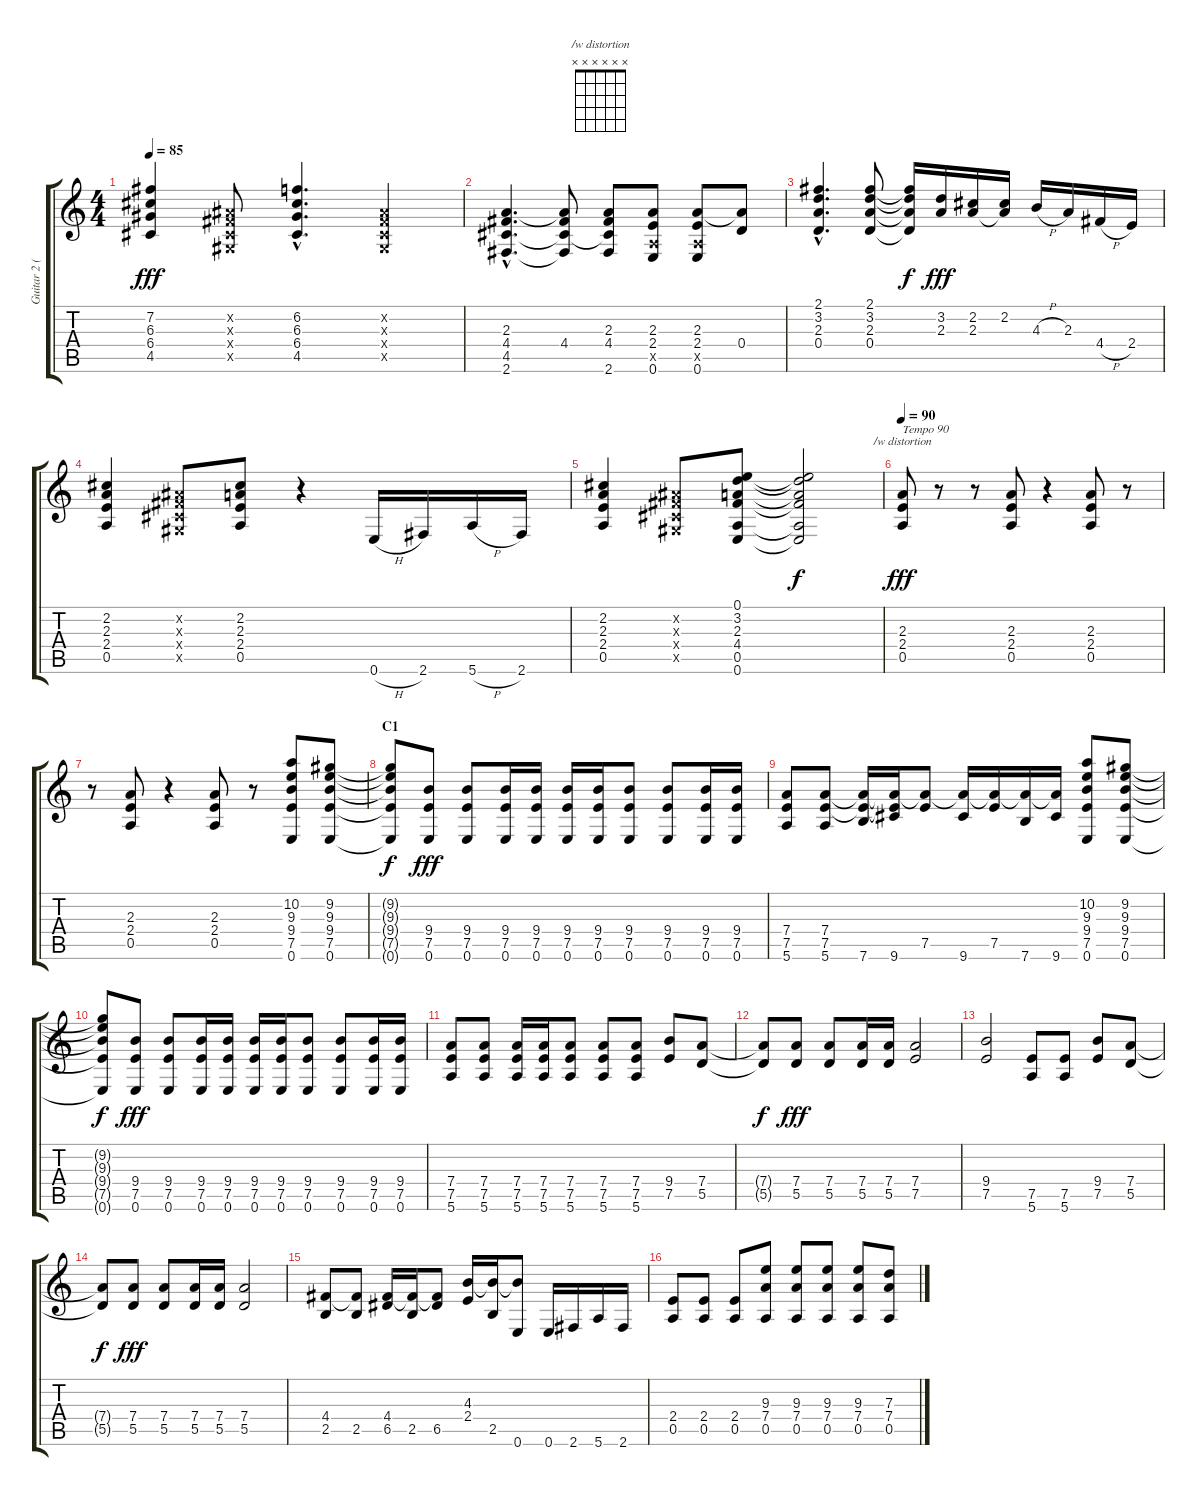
\track ("Guitar 2 (Rhythm)" "Guitar 2 (") {instrument distortionguitar}
\staff {score tabs}
\tuning (E4 B3 G3 D3 A2 E2) {hide}
\chord ("/w distortion" x x x x x x) {firstfret 0}
\ts (4 4)
\tempo 85
\clef g2
\ks c
(7.2 6.3 6.4 4.5).4{dy fff} (-1.2{x} -1.3{x} -1.4{x} -1.5{x}).8 (6.2{hac} 6.3{hac} 6.4{hac} 4.5{hac}).4{d} (-1.2{x} -1.3{x} -1.4{x} -1.5{x}).4 |
(2.3{hac} 4.4{hac} 4.5{hac} 2.6{hac}).4{d} (2.3{t} 4.4 4.5{t} 2.6{t}).8 (2.3 4.4 4.5{t} 2.6).8 (2.3 2.4 0.5{x} 0.6).8 (2.3 2.4 0.5{x} 0.6).8 (2.3{t} 0.4).8 |
(2.1{hac} 3.2{hac} 2.3{hac} 0.4{hac}).4{d} (2.1 3.2 2.3 0.4).8 (2.1{t} 3.2{t} 2.3{t} 0.4{t}).16{dy f} (3.2 2.3).16{dy fff} (2.2 2.3).16 (2.2 2.3{t}).16 4.3{h}.16 2.3.16 4.4{h}.16 2.4.16 |
(2.2 2.3 2.4 0.5).4 (-1.2{x} -1.3{x} -1.4{x} -1.5{x}).8 (2.2 2.3 2.4 0.5).8 r.4 0.6{h}.16 2.6.16 5.6{h}.16 2.6.16 |
(2.2 2.3 2.4 0.5).4 (-1.2{x} -1.3{x} -1.4{x} -1.5{x}).8 (0.1 3.2 2.3 4.4 0.5 0.6).8 (0.1{t} 3.2{t} 2.3{t} 4.4{t} 0.5{t} 0.6{t}).2{dy f} |
\tempo 90
(2.3 2.4 0.5).8{ch "/w distortion" txt "Tempo 90" dy fff instrument distortionguitar} r.8 r.8 (2.3 2.4 0.5).8 r.4 (2.3 2.4 0.5).8 r.8 |
r.8 (2.3 2.4 0.5).8 r.4 (2.3 2.4 0.5).8 r.8 (10.2 9.3 9.4 7.5 0.6).8 (9.2 9.3 9.4 7.5 0.6).8 |
\section ("" "C1")
(9.2{t} 9.3{t} 9.4{t} 7.5{t} 0.6{t}).8{dy f} (9.4 7.5 0.6).8{dy fff} (9.4 7.5 0.6).8 (9.4 7.5 0.6).16 (9.4 7.5 0.6).16 (9.4 7.5 0.6).16 (9.4 7.5 0.6).16 (9.4 7.5 0.6).8 (9.4 7.5 0.6).8 (9.4 7.5 0.6).16 (9.4 7.5 0.6).16 |
(7.4 7.5 5.6).8 (7.4 7.5 5.6).8 (7.4{t} 7.5{t} 7.6).16 (7.4{t} 7.5{t} 9.6).16 (7.4{t} 7.5).8 (7.4{t} 9.6).16 (7.4{t} 7.5).16 (7.4{t} 7.6).16 (7.4{t} 9.6).16 (10.2 9.3 9.4 7.5 0.6).8 (9.2 9.3 9.4 7.5 0.6).8 |
(9.2{t} 9.3{t} 9.4{t} 7.5{t} 0.6{t}).8{dy f} (9.4 7.5 0.6).8{dy fff} (9.4 7.5 0.6).8 (9.4 7.5 0.6).16 (9.4 7.5 0.6).16 (9.4 7.5 0.6).16 (9.4 7.5 0.6).16 (9.4 7.5 0.6).8 (9.4 7.5 0.6).8 (9.4 7.5 0.6).16 (9.4 7.5 0.6).16 |
(7.4 7.5 5.6).8 (7.4 7.5 5.6).8 (7.4 7.5 5.6).16 (7.4 7.5 5.6).16 (7.4 7.5 5.6).8 (7.4 7.5 5.6).8 (7.4 7.5 5.6).8 (9.4 7.5).8 (7.4 5.5).8 |
(7.4{t} 5.5{t}).8{dy f} (7.4 5.5).8{dy fff} (7.4 5.5).8 (7.4 5.5).16 (7.4 5.5).16 (7.4 7.5).2 |
(9.4 7.5).2 (7.5 5.6).8 (7.5 5.6).8 (9.4 7.5).8 (7.4 5.5).8 |
(7.4{t} 5.5{t}).8{dy f} (7.4 5.5).8{dy fff} (7.4 5.5).8 (7.4 5.5).16 (7.4 5.5).16 (7.4 5.5).2 |
(4.4 2.5).8 (4.4{t} 2.5).8 (4.4 6.5).16 (4.4{t} 2.5).16 (4.4{t} 6.5).8 (4.3 2.4).16 (4.3{t} 2.5).16 (4.3{t} 0.6).8 0.6.16 2.6.16 5.6.16 2.6.16 |
(2.4 0.5).8 (2.4 0.5).8 (2.4 0.5).8 (9.3 7.4 0.5).8 (9.3 7.4 0.5).8 (9.3 7.4 0.5).8 (9.3 7.4 0.5).8 (7.3 7.4 0.5).8
